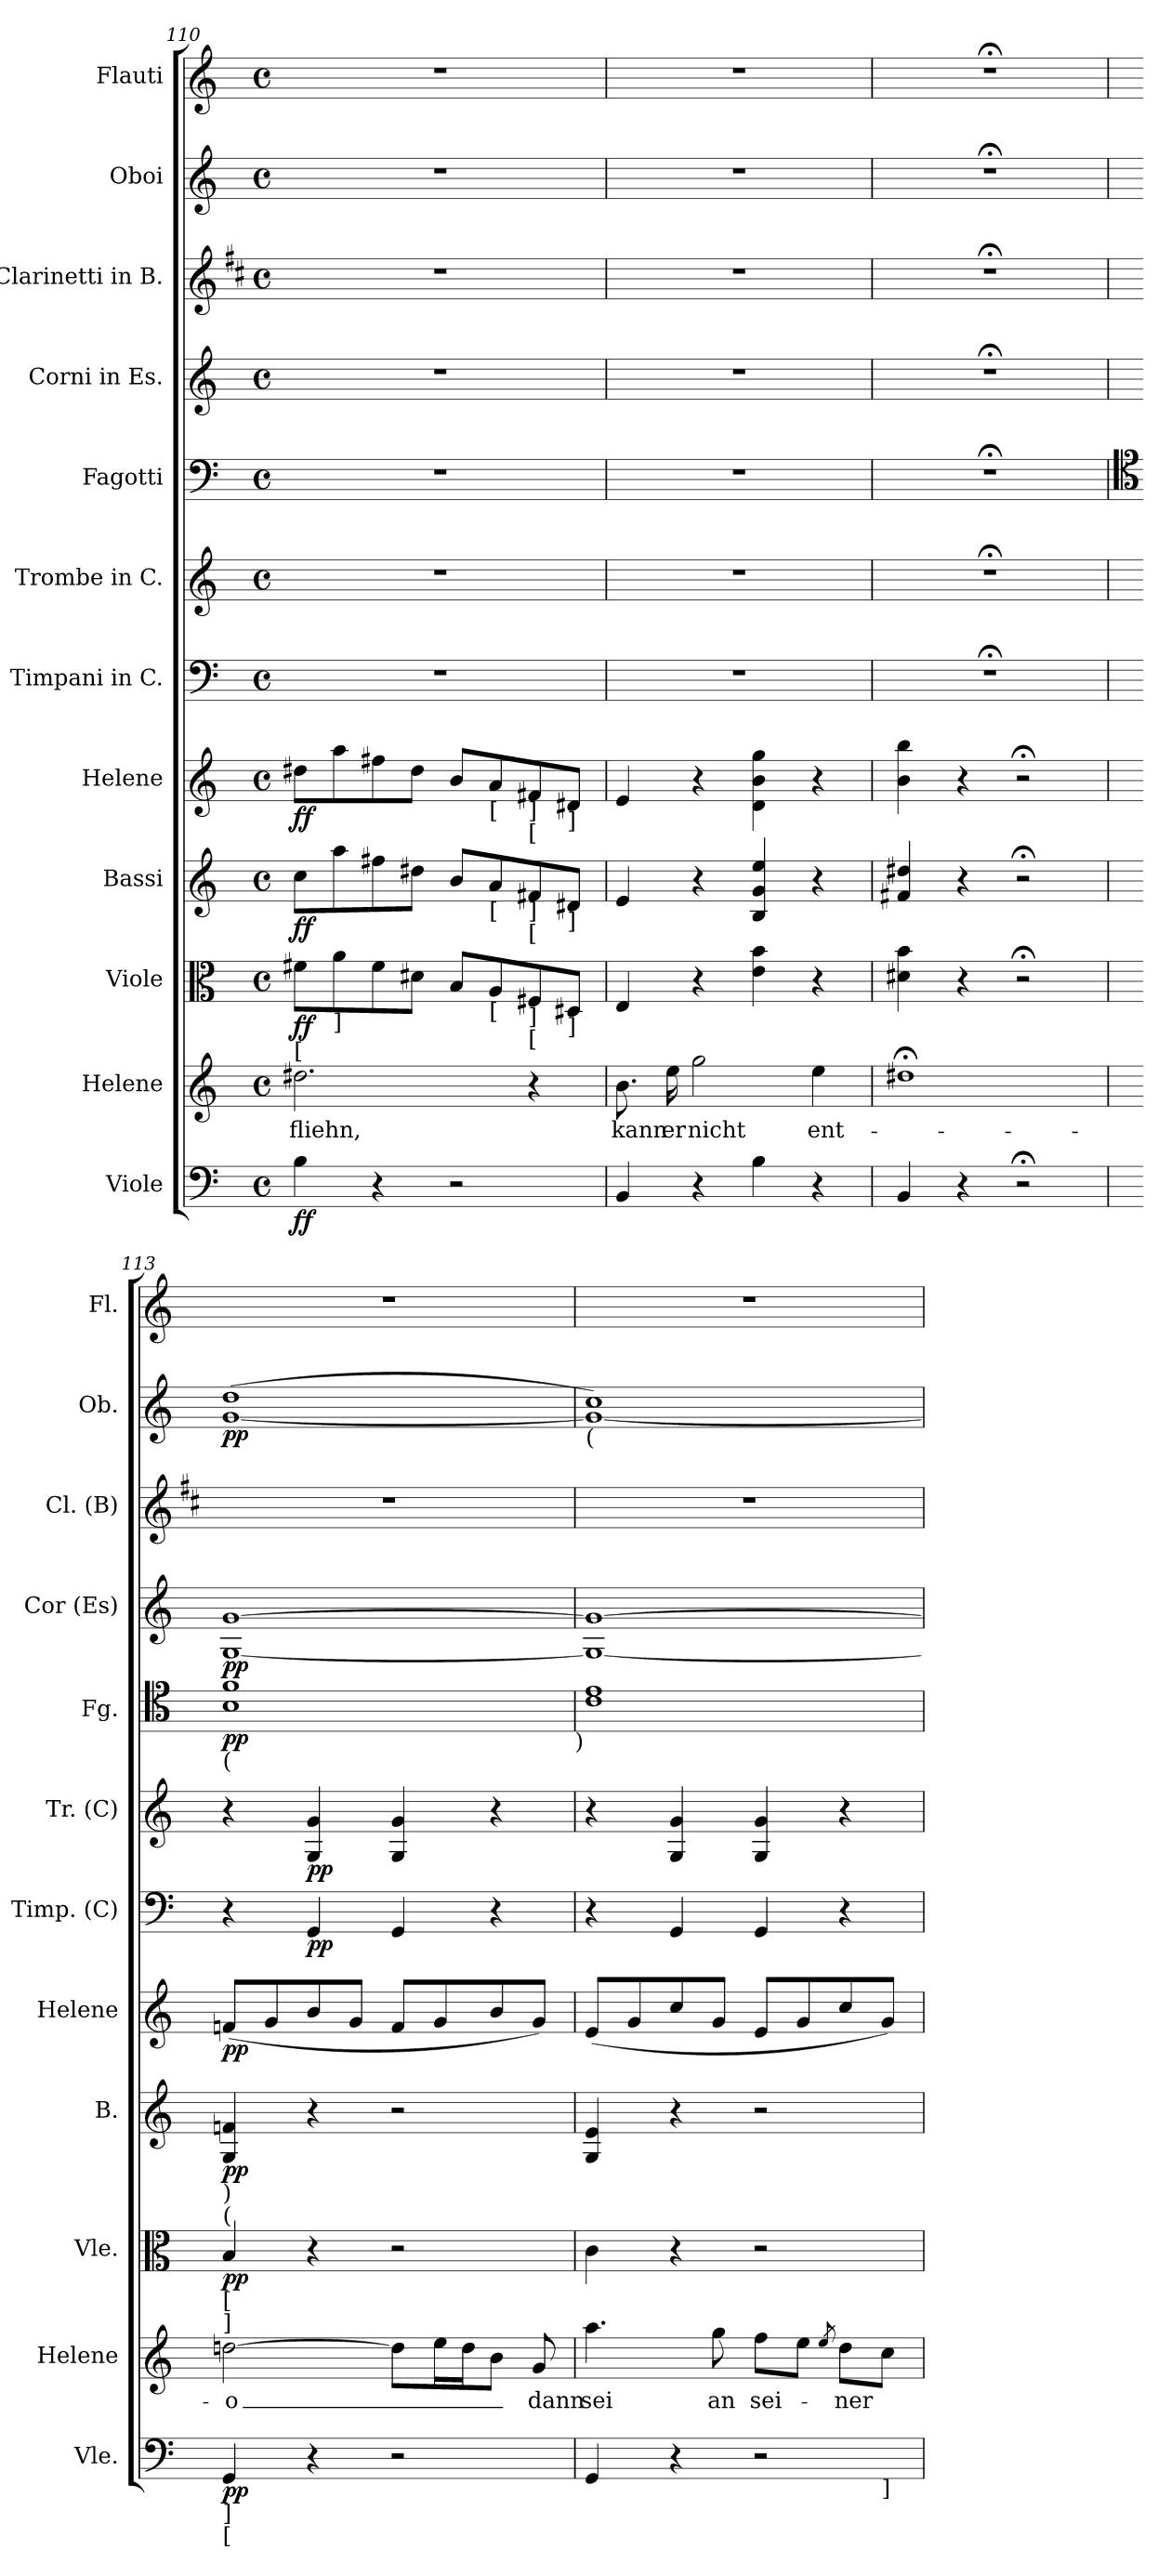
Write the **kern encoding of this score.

**kern	**dynam	**kern	**text	**kern	**dynam	**kern	**dynam	**kern	**dynam	**kern	**dynam	**kern	**dynam	**kern	**dynam	**kern	**dynam	**kern	**kern	**dynam	**kern
*part12	*part12	*part11	*part11	*part10	*part10	*part9	*part9	*part8	*part8	*part7	*part7	*part6	*part6	*part5	*part5	*part4	*part4	*part3	*part2	*part2	*part1
*staff12	*staff12	*staff11	*staff11	*staff10	*staff10	*staff9	*staff9	*staff8	*staff8	*staff7	*staff7	*staff6	*staff6	*staff5	*staff5	*staff4	*staff4	*staff3	*staff2	*staff2	*staff1
*I"Viole	*	*I"Helene	*	*I"Viole	*	*I"Bassi	*	*I"Helene	*	*I"Timpani in C.	*	*I"Trombe in C.	*	*I"Fagotti	*	*I"Corni in Es.	*	*I"Clarinetti in B.	*I"Oboi	*	*I"Flauti
*I'Vle.	*	*I'Helene	*	*I'Vle.	*	*I'B.	*	*I'Helene	*	*I'Timp. (C)	*	*I'Tr. (C)	*	*I'Fg.	*	*I'Cor (Es)	*	*I'Cl. (B)	*I'Ob.	*	*I'Fl.
*clefF4	*	*clefG2	*	*clefC3	*	*clefG2	*	*clefG2	*	*clefF4	*	*clefG2	*	*clefF4	*	*clefG2	*	*clefG2	*clefG2	*	*clefG2
*	*	*	*	*	*	*	*	*	*	*	*	*	*	*	*	*ITrd4c7	*	*ITrd1c2	*	*	*
*k[]	*	*k[]	*	*k[]	*	*k[]	*	*k[]	*	*k[]	*	*k[]	*	*k[]	*	*k[b-]	*	*k[]	*k[]	*	*k[]
*C:	*	*C:	*	*C:	*	*C:	*	*C:	*	*C:	*	*C:	*	*C:	*	*F:	*	*C:	*C:	*	*C:
*M4/4	*	*M4/4	*	*M4/4	*	*M4/4	*	*M4/4	*	*M4/4	*	*M4/4	*	*M4/4	*	*M4/4	*	*M4/4	*M4/4	*	*M4/4
*met(c)	*	*met(c)	*	*met(c)	*	*met(c)	*	*met(c)	*	*met(c)	*	*met(c)	*	*met(c)	*	*met(c)	*	*met(c)	*met(c)	*	*met(c)
=110	=110	=110	=110	=110	=110	=110	=110	=110	=110	=110	=110	=110	=110	=110	=110	=110	=110	=110	=110	=110	=110
!	!	!	!	!LO:TX:b:t=[	!	!	!	!	!	!	!	!	!	!	!	!	!	!	!	!	!
!	!LO:DY:b	!	!	!	!LO:DY:b	!	!LO:DY:b	!	!LO:DY:b	!	!	!	!	!	!	!	!	!	!	!	!
4B\	ff	2.dd#X\	fliehn,	8f#X\L	ff	8cc\L	ff	8dd#X\L	ff	1r	.	1r	.	1r	.	1r	.	1r	1r	.	1r
!	!	!	!	!LO:TX:b:t=]	!	!	!	!	!	!	!	!	!	!	!	!	!	!	!	!	!
.	.	.	.	8a\	.	8aa\	.	8aa\	.	.	.	.	.	.	.	.	.	.	.	.	.
4r	.	.	.	8f#\	.	8ff#X\	.	8ff#X\	.	.	.	.	.	.	.	.	.	.	.	.	.
.	.	.	.	8d#X\J	.	8dd#X\J	.	8dd#\J	.	.	.	.	.	.	.	.	.	.	.	.	.
2r	.	.	.	8B/L	.	8b/L	.	8b/L	.	.	.	.	.	.	.	.	.	.	.	.	.
!	!	!	!	!	!	!	!	!LO:TX:b:t=[	!	!	!	!	!	!	!	!	!	!	!	!	!
!	!	!	!	!	!	!LO:TX:b:t=[	!	!	!	!	!	!	!	!	!	!	!	!	!	!	!
!	!	!	!	!LO:TX:b:t=[	!	!	!	!	!	!	!	!	!	!	!	!	!	!	!	!	!
.	.	.	.	8A/	.	8a/	.	8a/	.	.	.	.	.	.	.	.	.	.	.	.	.
!	!	!	!	!	!	!	!	!LO:TX:b:t=]	!	!	!	!	!	!	!	!	!	!	!	!	!
!	!	!	!	!	!	!	!	!LO:TX:b:t=[	!	!	!	!	!	!	!	!	!	!	!	!	!
!	!	!	!	!	!	!LO:TX:b:t=]	!	!	!	!	!	!	!	!	!	!	!	!	!	!	!
!	!	!	!	!	!	!LO:TX:b:t=[	!	!	!	!	!	!	!	!	!	!	!	!	!	!	!
!	!	!	!	!LO:TX:b:t=]	!	!	!	!	!	!	!	!	!	!	!	!	!	!	!	!	!
!	!	!	!	!LO:TX:b:t=[	!	!	!	!	!	!	!	!	!	!	!	!	!	!	!	!	!
.	.	4r	.	8F#X/	.	8f#X/	.	8f#X/	.	.	.	.	.	.	.	.	.	.	.	.	.
!	!	!	!	!	!	!	!	!LO:TX:b:t=]	!	!	!	!	!	!	!	!	!	!	!	!	!
!	!	!	!	!	!	!LO:TX:b:t=]	!	!	!	!	!	!	!	!	!	!	!	!	!	!	!
!	!	!	!	!LO:TX:b:t=]	!	!	!	!	!	!	!	!	!	!	!	!	!	!	!	!	!
.	.	.	.	8D#X/J	.	8d#X/J	.	8d#X/J	.	.	.	.	.	.	.	.	.	.	.	.	.
!!LO:PB:g=z
=111	=111	=111	=111	=111	=111	=111	=111	=111	=111	=111	=111	=111	=111	=111	=111	=111	=111	=111	=111	=111	=111
4BB/	.	8.b\	kann	4E/	.	4e/	.	4e/	.	1r	.	1r	.	1r	.	1r	.	1r	1r	.	1r
.	.	16ee\	er	.	.	.	.	.	.	.	.	.	.	.	.	.	.	.	.	.	.
4r	.	2gg\	nicht	4r	.	4r	.	4r	.	.	.	.	.	.	.	.	.	.	.	.	.
4B\	.	.	.	4e\ 4b\	.	4B/ 4g/ 4ee/	.	4d\ 4b\ 4gg\	.	.	.	.	.	.	.	.	.	.	.	.	.
4r	.	4ee\	ent-	4r	.	4r	.	4r	.	.	.	.	.	.	.	.	.	.	.	.	.
=112	=112	=112	=112	=112	=112	=112	=112	=112	=112	=112	=112	=112	=112	=112	=112	=112	=112	=112	=112	=112	=112
4BB/	.	1dd#X;<	.	4d#X\ 4b\	.	4f#X/ 4dd#X/	.	4b\ 4bb\	.	1r;<	.	1r;<	.	1r;<	.	1r;<	.	1r;<	1r;<	.	1r;<
4r	.	.	.	4r	.	4r	.	4r	.	.	.	.	.	.	.	.	.	.	.	.	.
2r;<	.	.	.	2r;<	.	2r;<	.	2r;<	.	.	.	.	.	.	.	.	.	.	.	.	.
=113	=113	=113	=113	=113	=113	=113	=113	=113	=113	=113	=113	=113	=113	=113	=113	=113	=113	=113	=113	=113	=113
*	*	*	*	*	*	*	*	*	*	*	*	*	*	*clefC4	*	*	*	*	*	*	*
!	!	!	!	!	!	!	!	!	!	!	!	!	!	!LO:TX:b:t=(	!	!	!	!	!	!	!
!	!	!	!	!LO:TX:a:t=(	!	!	!	!	!	!	!	!	!	!	!	!	!	!	!	!	!
!	!	!	!	!LO:TX:a:t=)	!	!	!	!	!	!	!	!	!	!	!	!	!	!	!	!	!
!	!	!	!	!LO:TX:b:t=[	!	!	!	!	!	!	!	!	!	!	!	!	!	!	!	!	!
!	!	!	!	!LO:TX:b:t=]	!	!	!	!	!	!	!	!	!	!	!	!	!	!	!	!	!
!LO:TX:b:t=]	!	!	!	!	!	!	!	!	!	!	!	!	!	!	!	!	!	!	!	!	!
!LO:TX:b:t=[	!	!	!	!	!	!	!	!	!	!	!	!	!	!	!	!	!	!	!	!	!
!	!LO:DY:b	!	!	!	!LO:DY:b	!	!LO:DY:b	!	!LO:DY:b	!	!	!	!	!	!LO:DY:b	!	!LO:DY:b	!	!	!LO:DY:b	!
4GG/	pp	[2ddn\	o_	4B/	pp	4G/ 4fn/	pp	(<8fn/L	pp	4r	.	4r	.	1B 1f	pp	[1C [1c	pp	1r	(>[1g 1dd	pp	1r
.	.	.	.	.	.	.	.	8g/	.	.	.	.	.	.	.	.	.	.	.	.	.
!	!	!	!	!	!	!	!	!	!	!	!LO:DY:b	!	!LO:DY:b	!	!	!	!	!	!	!	!
4r	.	.	.	4r	.	4r	.	8b/	.	4GG/	pp	4G/ 4g/	pp	.	.	.	.	.	.	.	.
.	.	.	.	.	.	.	.	8g/J	.	.	.	.	.	.	.	.	.	.	.	.	.
2r	.	8dd\L]	.	2r	.	2r	.	8f/L	.	4GG/	.	4G/ 4g/	.	.	.	.	.	.	.	.	.
.	.	16ee\L	.	.	.	.	.	8g/	.	.	.	.	.	.	.	.	.	.	.	.	.
.	.	16dd\J	.	.	.	.	.	.	.	.	.	.	.	.	.	.	.	.	.	.	.
.	.	8b\J	.	.	.	.	.	8b/	.	4r	.	4r	.	.	.	.	.	.	.	.	.
.	.	8g/	dann	.	.	.	.	8g/J)	.	.	.	.	.	.	.	.	.	.	.	.	.
!	!	!	!	!	!	!	!	!	!	!	!	!	!	!LO:TX:b:t=)	!	!	!	!	!	!	!
=114	=114	=114	=114	=114	=114	=114	=114	=114	=114	=114	=114	=114	=114	=114	=114	=114	=114	=114	=114	=114	=114
!	!	!	!	!	!	!	!	!	!	!	!	!	!	!	!	!	!	!	!LO:TX:b:t=(	!	!
*^	*	*	*	*	*	*	*	*	*	*	*	*	*	*	*	*	*	*	*	*	*
4GG/	2..ryy	.	4.aa\	sei	4c\	.	4G/ 4e/	.	(<8e/L	.	4r	.	4r	.	1c 1e	.	1C_ 1c_	.	1r	1g_ 1cc)	.	1r
.	.	.	.	.	.	.	.	.	8g/	.	.	.	.	.	.	.	.	.	.	.	.	.
4r	.	.	.	.	4r	.	4r	.	8cc/	.	4GG/	.	4G/ 4g/	.	.	.	.	.	.	.	.	.
.	.	.	8gg\	an	.	.	.	.	8g/J	.	.	.	.	.	.	.	.	.	.	.	.	.
2r	.	.	8ff\L	sei-	2r	.	2r	.	8e/L	.	4GG/	.	4G/ 4g/	.	.	.	.	.	.	.	.	.
.	.	.	8ee\J	.	.	.	.	.	8g/	.	.	.	.	.	.	.	.	.	.	.	.	.
.	.	.	8qee/	.	.	.	.	.	.	.	.	.	.	.	.	.	.	.	.	.	.	.
.	.	.	8dd\L	ner	.	.	.	.	8cc/	.	4r	.	4r	.	.	.	.	.	.	.	.	.
!	!LO:TX:b:t=]	!	!	!	!	!	!	!	!	!	!	!	!	!	!	!	!	!	!	!	!	!
.	8ryy	.	8cc\J	.	.	.	.	.	8g/J)	.	.	.	.	.	.	.	.	.	.	.	.	.
*v	*v	*	*	*	*	*	*	*	*	*	*	*	*	*	*	*	*	*	*	*	*	*
=	=	=	=	=	=	=	=	=	=	=	=	=	=	=	=	=	=	=	=	=	=
*-	*-	*-	*-	*-	*-	*-	*-	*-	*-	*-	*-	*-	*-	*-	*-	*-	*-	*-	*-	*-	*-
